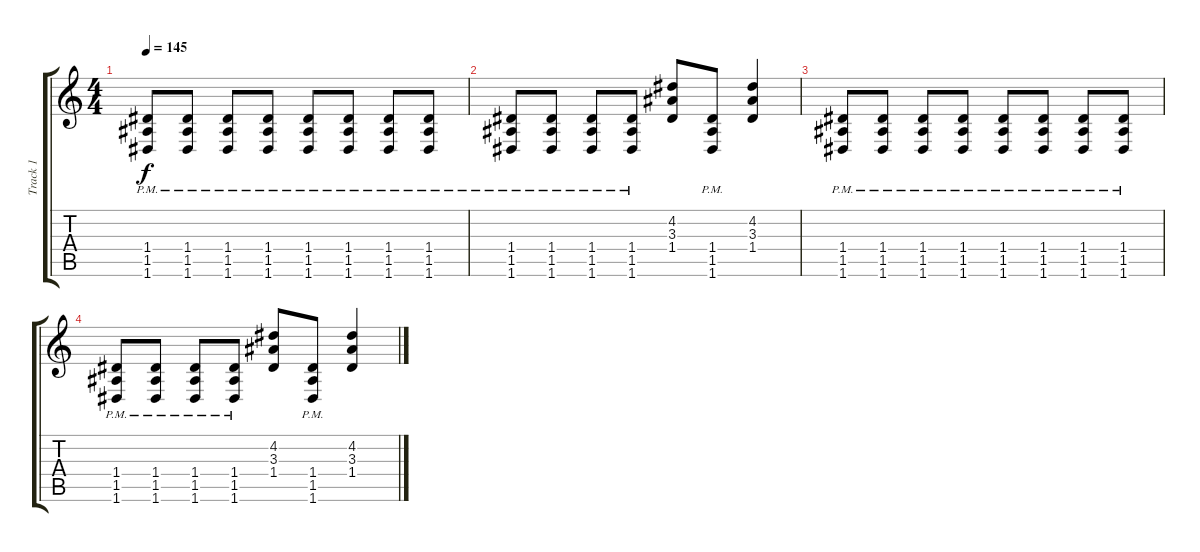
\track ("Track 1" "Track 1") {instrument distortionguitar}
\staff {score tabs}
\tuning (D4 B3 G3 D3 A2 D2) {hide}
\ts (4 4)
\tempo 145
\clef g2
\ks c
(1.4{pm} 1.5{pm} 1.6{pm}).8{dy f volume 5} (1.4{pm} 1.5{pm} 1.6{pm}).8 (1.4{pm} 1.5{pm} 1.6{pm}).8 (1.4{pm} 1.5{pm} 1.6{pm}).8 (1.4{pm} 1.5{pm} 1.6{pm}).8 (1.4{pm} 1.5{pm} 1.6{pm}).8 (1.4{pm} 1.5{pm} 1.6{pm}).8 (1.4{pm} 1.5{pm} 1.6{pm}).8 |
(1.4{pm} 1.5{pm} 1.6{pm}).8 (1.4{pm} 1.5{pm} 1.6{pm}).8 (1.4{pm} 1.5{pm} 1.6{pm}).8 (1.4{pm} 1.5{pm} 1.6{pm}).8 (4.2 3.3 1.4).8 (1.4{pm} 1.5{pm} 1.6{pm}).8 (4.2 3.3 1.4).4 |
(1.4{pm} 1.5{pm} 1.6{pm}).8{volume 2} (1.4{pm} 1.5{pm} 1.6{pm}).8 (1.4{pm} 1.5{pm} 1.6{pm}).8 (1.4{pm} 1.5{pm} 1.6{pm}).8 (1.4{pm} 1.5{pm} 1.6{pm}).8 (1.4{pm} 1.5{pm} 1.6{pm}).8 (1.4{pm} 1.5{pm} 1.6{pm}).8 (1.4{pm} 1.5{pm} 1.6{pm}).8 |
(1.4{pm} 1.5{pm} 1.6{pm}).8 (1.4{pm} 1.5{pm} 1.6{pm}).8 (1.4{pm} 1.5{pm} 1.6{pm}).8 (1.4{pm} 1.5{pm} 1.6{pm}).8 (4.2 3.3 1.4).8 (1.4{pm} 1.5{pm} 1.6{pm}).8 (4.2 3.3 1.4).4
